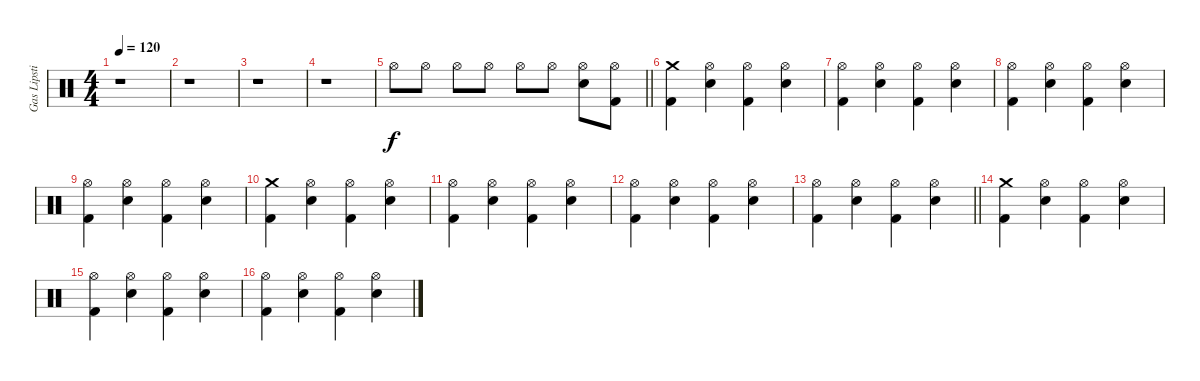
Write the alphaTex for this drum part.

\track ("Gas Lipstick" "Gas Lipsti") {instrument percussion}
\staff {score}
\articulation defaults
\ts (4 4)
\tempo 120
\clef neutral
\ks c
r.1{dy f} |
r.1 |
r.1 |
r.1 |
\barLineRight lightlight "Hi-Hat (open)".8 "Hi-Hat (open)".8 "Hi-Hat (open)".8 "Hi-Hat (open)".8 "Hi-Hat (open)".8 "Hi-Hat (open)".8
("Hi-Hat (open)" "Electric Snare (hit)").8 ("Hi-Hat (open)" "Kick (hit) 2").8 |
("Crash medium (hit)" "Kick (hit) 2").4 ("Hi-Hat (open)" "Electric Snare (hit)").4 ("Hi-Hat (open)" "Kick (hit) 2").4 ("Hi-Hat (open)" "Electric Snare (hit)").4 |
("Hi-Hat (open)" "Kick (hit) 2").4 ("Hi-Hat (open)" "Electric Snare (hit)").4 ("Hi-Hat (open)" "Kick (hit) 2").4 ("Hi-Hat (open)" "Electric Snare (hit)").4 |
("Hi-Hat (open)" "Kick (hit) 2").4 ("Hi-Hat (open)" "Electric Snare (hit)").4 ("Hi-Hat (open)" "Kick (hit) 2").4 ("Hi-Hat (open)" "Electric Snare (hit)").4 |
("Hi-Hat (open)" "Kick (hit) 2").4 ("Hi-Hat (open)" "Electric Snare (hit)").4 ("Hi-Hat (open)" "Kick (hit) 2").4 ("Hi-Hat (open)" "Electric Snare (hit)").4 |
("Crash medium (hit)" "Kick (hit) 2").4 ("Hi-Hat (open)" "Electric Snare (hit)").4 ("Hi-Hat (open)" "Kick (hit) 2").4 ("Hi-Hat (open)" "Electric Snare (hit)").4 |
("Hi-Hat (open)" "Kick (hit) 2").4 ("Hi-Hat (open)" "Electric Snare (hit)").4 ("Hi-Hat (open)" "Kick (hit) 2").4 ("Hi-Hat (open)" "Electric Snare (hit)").4 |
("Hi-Hat (open)" "Kick (hit) 2").4 ("Hi-Hat (open)" "Electric Snare (hit)").4 ("Hi-Hat (open)" "Kick (hit) 2").4 ("Hi-Hat (open)" "Electric Snare (hit)").4 |
\barLineRight lightlight
("Hi-Hat (open)" "Kick (hit) 2").4 ("Hi-Hat (open)" "Electric Snare (hit)").4 ("Hi-Hat (open)" "Kick (hit) 2").4 ("Hi-Hat (open)" "Electric Snare (hit)").4 |
("Crash medium (hit)" "Kick (hit) 2").4 ("Hi-Hat (open)" "Electric Snare (hit)").4 ("Hi-Hat (open)" "Kick (hit) 2").4 ("Hi-Hat (open)" "Electric Snare (hit)").4 |
("Hi-Hat (open)" "Kick (hit) 2").4 ("Hi-Hat (open)" "Electric Snare (hit)").4 ("Hi-Hat (open)" "Kick (hit) 2").4 ("Hi-Hat (open)" "Electric Snare (hit)").4 |
("Hi-Hat (open)" "Kick (hit) 2").4 ("Hi-Hat (open)" "Electric Snare (hit)").4 ("Hi-Hat (open)" "Kick (hit) 2").4 ("Hi-Hat (open)" "Electric Snare (hit)").4
